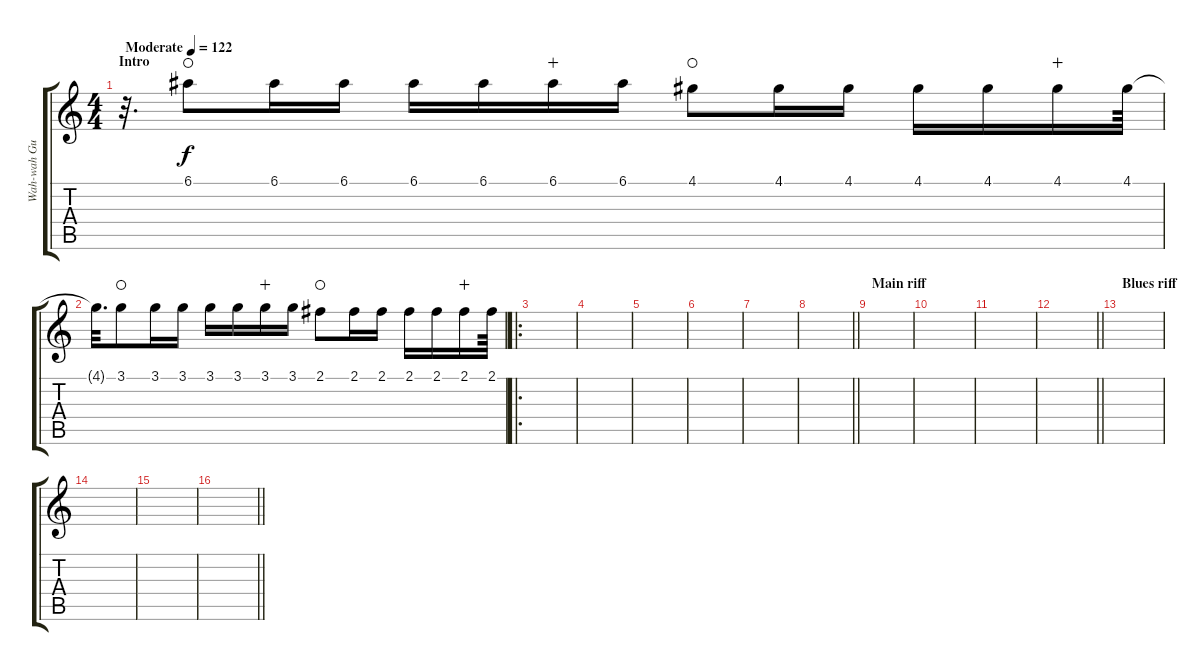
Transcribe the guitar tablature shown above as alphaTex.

\track ("Wah-wah Guitar II" "Wah-wah Gu") {instrument electricguitarclean}
\staff {score tabs}
\tuning (E4 B3 G3 D3 A2 E2) {hide}
\ts (4 4)
\section ("" "Intro")
\tempo (122 "Moderate")
\clef g2
\ks c
r.32{d dy f instrument electricguitarclean} 6.1.8{waho} 6.1.16 6.1.16 6.1.16 6.1.16 6.1.16{wahc} 6.1.16 4.1.8{waho} 4.1.16 4.1.16 4.1.16 4.1.16 4.1.16{wahc} 4.1.64 |
4.1{t}.32{d} 3.1.8{waho} 3.1.16 3.1.16 3.1.16 3.1.16 3.1.16{wahc} 3.1.16 2.1.8{waho} 2.1.16 2.1.16 2.1.16 2.1.16 2.1.16{wahc} 2.1.64 |
\ro
|
|
|
|
|
\barLineRight lightlight
|
\section ("" "Main riff")
|
|
|
\barLineRight lightlight
|
\section ("" "Blues riff")
|
|
|
\barLineRight lightlight
